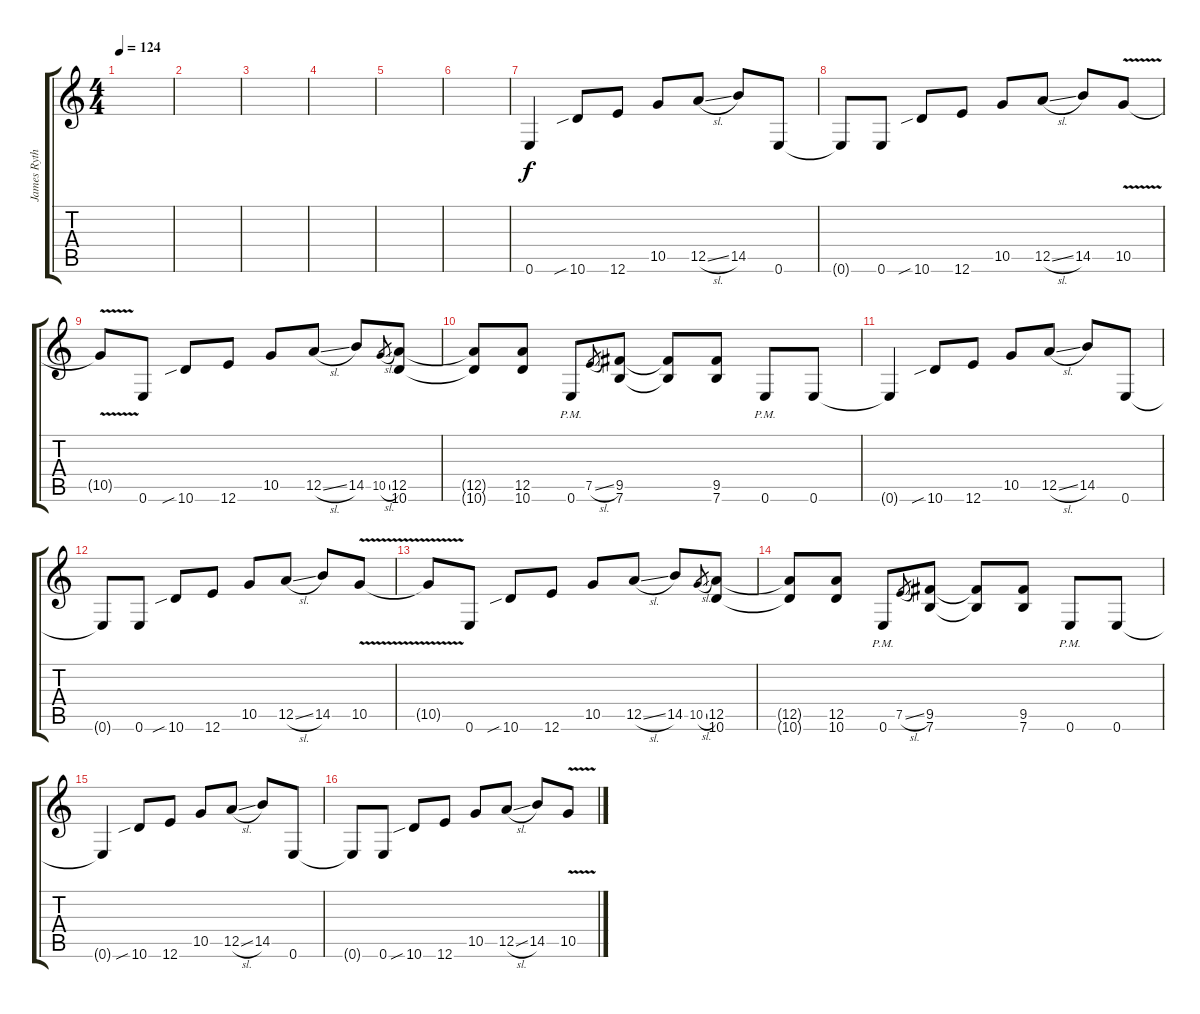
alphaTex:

\track ("James Ryth." "James Ryth") {instrument distortionguitar}
\staff {score tabs}
\tuning (E4 B3 G3 D3 A2 E2) {hide}
\ts (4 4)
\tempo 124
\clef g2
\ks c
|
|
|
|
|
|
0.6.4{volume 16} 10.6{sib}.8 12.6.8 10.5.8 12.5{sl}.8 14.5.8 0.6.8 |
0.6{t}.8 0.6.8 10.6{sib}.8 12.6.8 10.5.8 12.5{sl}.8 14.5.8 10.5{v}.8 |
10.5{t}.8 0.6.8 10.6{sib}.8 12.6.8 10.5.8 12.5{sl}.8 14.5.8 10.5{sl}.8{gr} (12.5 10.6).8 |
(12.5{t} 10.6{t}).8 (12.5 10.6).8 0.6{pm}.8 7.5{sl}.8{gr} (9.5 7.6).8 (9.5{t} 7.6{t}).8 (9.5 7.6).8 0.6{pm}.8 0.6.8 |
0.6{t}.4 10.6{sib}.8 12.6.8 10.5.8 12.5{sl}.8 14.5.8 0.6.8 |
0.6{t}.8 0.6.8 10.6{sib}.8 12.6.8 10.5.8 12.5{sl}.8 14.5.8 10.5{v}.8 |
10.5{t}.8 0.6.8 10.6{sib}.8 12.6.8 10.5.8 12.5{sl}.8 14.5.8 10.5{sl}.8{gr} (12.5 10.6).8 |
(12.5{t} 10.6{t}).8 (12.5 10.6).8 0.6{pm}.8 7.5{sl}.8{gr} (9.5 7.6).8 (9.5{t} 7.6{t}).8 (9.5 7.6).8 0.6{pm}.8 0.6.8 |
0.6{t}.4 10.6{sib}.8 12.6.8 10.5.8 12.5{sl}.8 14.5.8 0.6.8 |
0.6{t}.8 0.6.8 10.6{sib}.8 12.6.8 10.5.8 12.5{sl}.8 14.5.8 10.5{v}.8
